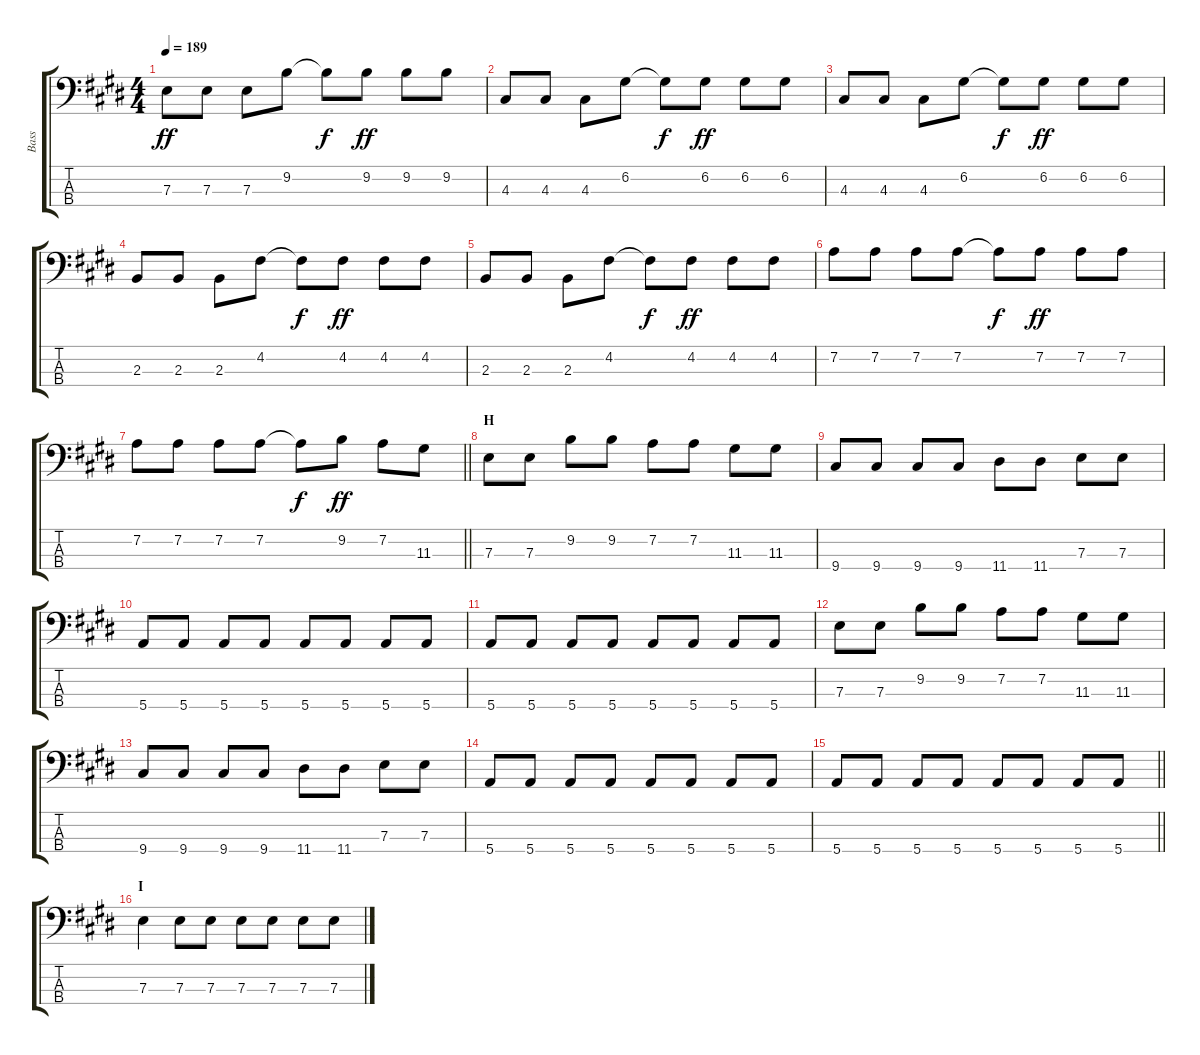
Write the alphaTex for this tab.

\track ("Bass" "Bass") {instrument electricbasspick}
\staff {score tabs}
\tuning (G2 D2 A1 E1) {hide}
\ts (4 4)
\tempo 189
\clef f4
\ks e
7.3.8{dy ff} 7.3.8 7.3.8 9.2.8 9.2{t}.8{dy f} 9.2.8{dy ff} 9.2.8 9.2.8 |
4.3.8 4.3.8 4.3.8 6.2.8 6.2{t}.8{dy f} 6.2.8{dy ff} 6.2.8 6.2.8 |
4.3.8 4.3.8 4.3.8 6.2.8 6.2{t}.8{dy f} 6.2.8{dy ff} 6.2.8 6.2.8 |
2.3.8 2.3.8 2.3.8 4.2.8 4.2{t}.8{dy f} 4.2.8{dy ff} 4.2.8 4.2.8 |
2.3.8 2.3.8 2.3.8 4.2.8 4.2{t}.8{dy f} 4.2.8{dy ff} 4.2.8 4.2.8 |
7.2.8 7.2.8 7.2.8 7.2.8 7.2{t}.8{dy f} 7.2.8{dy ff} 7.2.8 7.2.8 |
\barLineRight lightlight
7.2.8 7.2.8 7.2.8 7.2.8 7.2{t}.8{dy f} 9.2.8{dy ff} 7.2.8 11.3.8 |
\section ("" "H")
7.3.8 7.3.8 9.2.8 9.2.8 7.2.8 7.2.8 11.3.8 11.3.8 |
9.4.8 9.4.8 9.4.8 9.4.8 11.4.8 11.4.8 7.3.8 7.3.8 |
5.4.8 5.4.8 5.4.8 5.4.8 5.4.8 5.4.8 5.4.8 5.4.8 |
5.4.8 5.4.8 5.4.8 5.4.8 5.4.8 5.4.8 5.4.8 5.4.8 |
7.3.8 7.3.8 9.2.8 9.2.8 7.2.8 7.2.8 11.3.8 11.3.8 |
9.4.8 9.4.8 9.4.8 9.4.8 11.4.8 11.4.8 7.3.8 7.3.8 |
5.4.8 5.4.8 5.4.8 5.4.8 5.4.8 5.4.8 5.4.8 5.4.8 |
\barLineRight lightlight
5.4.8 5.4.8 5.4.8 5.4.8 5.4.8 5.4.8 5.4.8 5.4.8 |
\section ("" "I")
7.3.4 7.3.8 7.3.8 7.3.8 7.3.8 7.3.8 7.3.8
